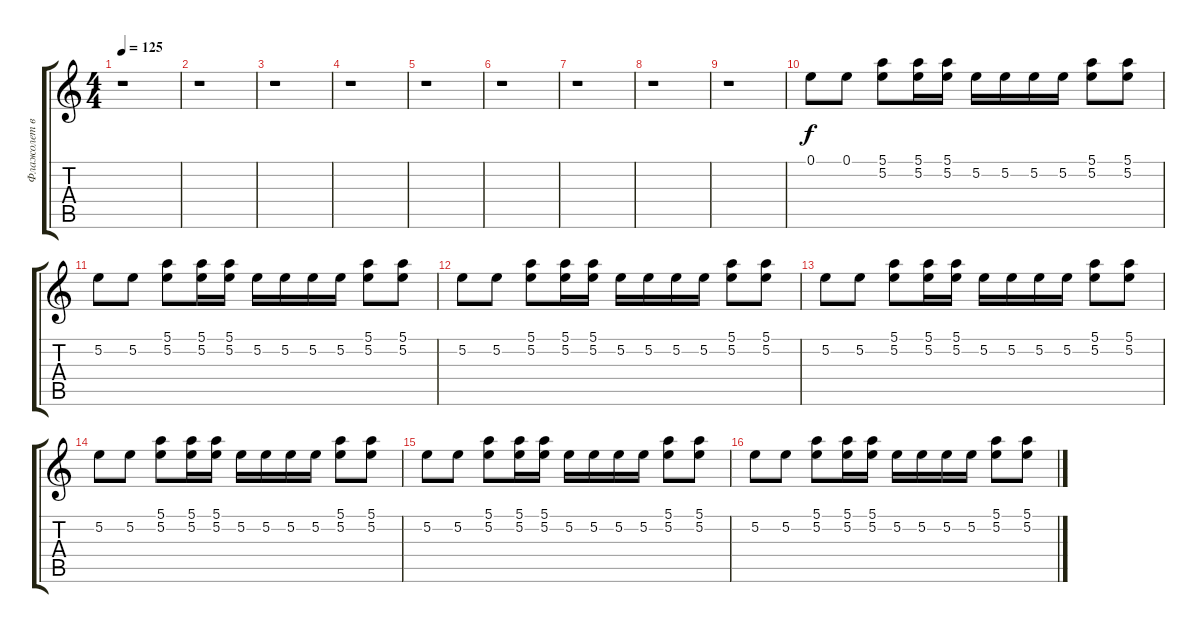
\track ("Флажолет вступлениие" "Флажолет в") {instrument electricguitarclean}
\staff {score tabs}
\tuning (E4 B3 G3 D3 A2 E2) {hide}
\ts (4 4)
\tempo 125
\clef g2
\ks c
r.1{dy f} |
r.1 |
r.1 |
r.1 |
r.1 |
r.1 |
r.1 |
r.1 |
r.1 |
0.1.8 0.1.8 (5.1 5.2).8 (5.1 5.2).16 (5.1 5.2).16 5.2.16 5.2.16 5.2.16 5.2.16 (5.1 5.2).8 (5.1 5.2).8 |
5.2.8 5.2.8 (5.1 5.2).8 (5.1 5.2).16 (5.1 5.2).16 5.2.16 5.2.16 5.2.16 5.2.16 (5.1 5.2).8 (5.1 5.2).8 |
5.2.8 5.2.8 (5.1 5.2).8 (5.1 5.2).16 (5.1 5.2).16 5.2.16 5.2.16 5.2.16 5.2.16 (5.1 5.2).8 (5.1 5.2).8 |
5.2.8 5.2.8 (5.1 5.2).8 (5.1 5.2).16 (5.1 5.2).16 5.2.16 5.2.16 5.2.16 5.2.16 (5.1 5.2).8 (5.1 5.2).8 |
5.2.8 5.2.8 (5.1 5.2).8 (5.1 5.2).16 (5.1 5.2).16 5.2.16 5.2.16 5.2.16 5.2.16 (5.1 5.2).8 (5.1 5.2).8 |
5.2.8 5.2.8 (5.1 5.2).8 (5.1 5.2).16 (5.1 5.2).16 5.2.16 5.2.16 5.2.16 5.2.16 (5.1 5.2).8 (5.1 5.2).8 |
5.2.8 5.2.8 (5.1 5.2).8 (5.1 5.2).16 (5.1 5.2).16 5.2.16 5.2.16 5.2.16 5.2.16 (5.1 5.2).8 (5.1 5.2).8
